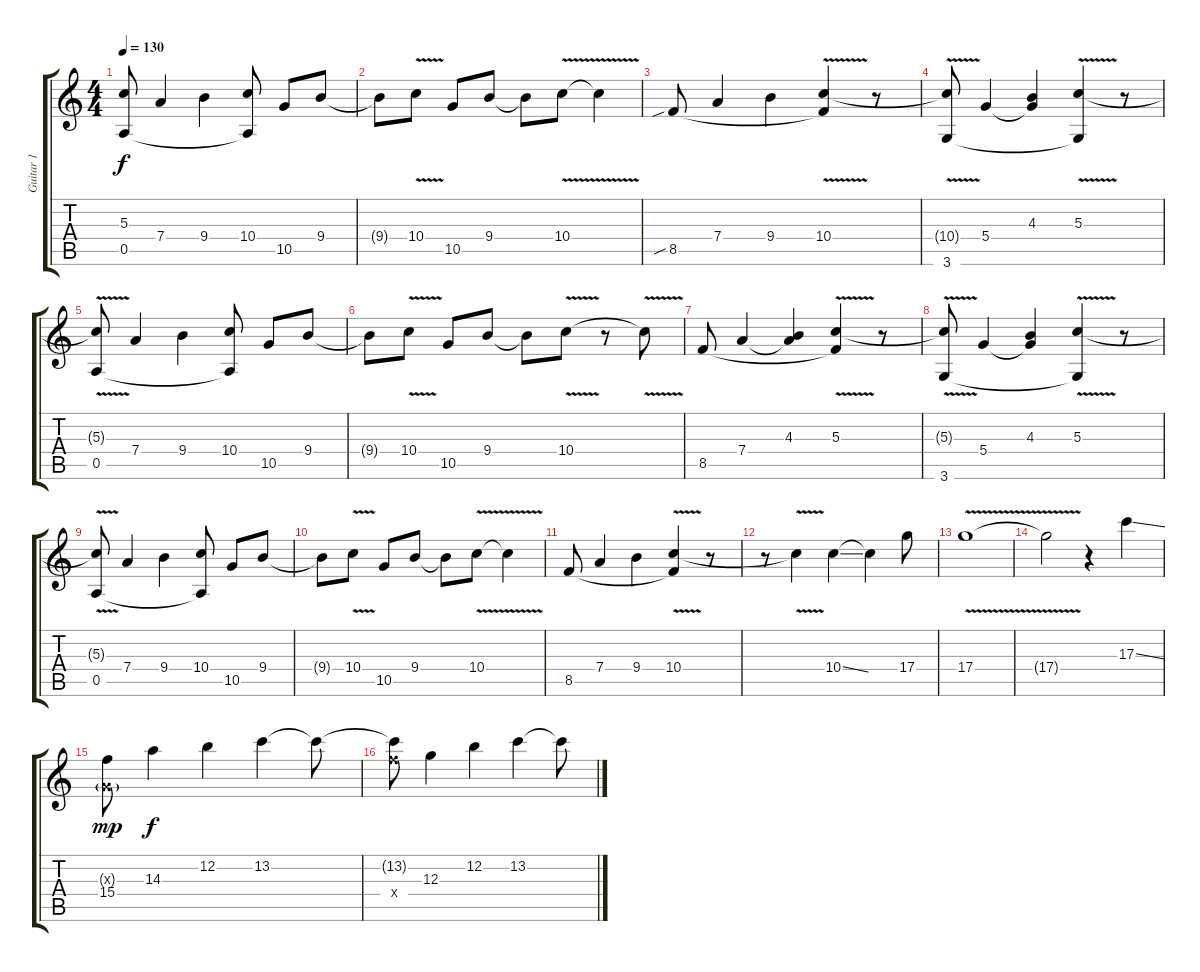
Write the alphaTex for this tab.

\track ("Guitar 1" "Guitar 1") {instrument acousticguitarsteel}
\staff {score tabs}
\tuning (E4 B3 G3 D3 A2 E2) {hide}
\ts (4 4)
\tempo 130
\clef g2
\ks c
(5.3{t} 0.5).8{dy f} 7.4.4 9.4.4 (10.4 0.5{t}).8 10.5.8 9.4.8 |
9.4{t}.8 10.4{v}.8 10.5.8 9.4.8 9.4{t}.8 10.4{v}.8 10.4{t}.4 |
8.5{sib}.8 7.4.4 9.4.4 (10.4{v} 8.5{t}).4 r.8 |
(10.4{t} 3.6).8 5.4.4 (4.3 5.4{t}).4 (5.3{v} 3.6{t}).4 r.8 |
(5.3{t} 0.5).8 7.4.4 9.4.4 (10.4 0.5{t}).8 10.5.8 9.4.8 |
9.4{t}.8 10.4{v}.8 10.5.8 9.4.8 9.4{t}.8 10.4{v}.8 r.8 10.4{t}.8 |
8.5.8 7.4.4 (4.3 7.4{t}).4 (5.3{v} 8.5{t}).4 r.8 |
(5.3{t} 3.6).8 5.4.4 (4.3 5.4{t}).4 (5.3{v} 3.6{t}).4 r.8 |
(5.3{t} 0.5).8 7.4.4 9.4.4 (10.4 0.5{t}).8 10.5.8 9.4.8 |
9.4{t}.8 10.4{v}.8 10.5.8 9.4.8 9.4{t}.8 10.4{v}.8 10.4{t}.4 |
8.5.8 7.4.4 9.4.4 (10.4{v} 8.5{t}).4 r.8 |
r.8 10.4{t}.4 10.4{ss}.4 10.4{t}.4 17.4.8 |
17.4{v}.1 |
17.4{t}.2 r.4 17.3{ss}.4 |
(0.3{g x} 15.4).8{dy mp} 14.3.4{dy f} 12.2.4 13.2.4 13.2{t}.8 |
(13.2{t} 15.4{x}).8 12.3.4 12.2.4 13.2.4 13.2{t}.8
